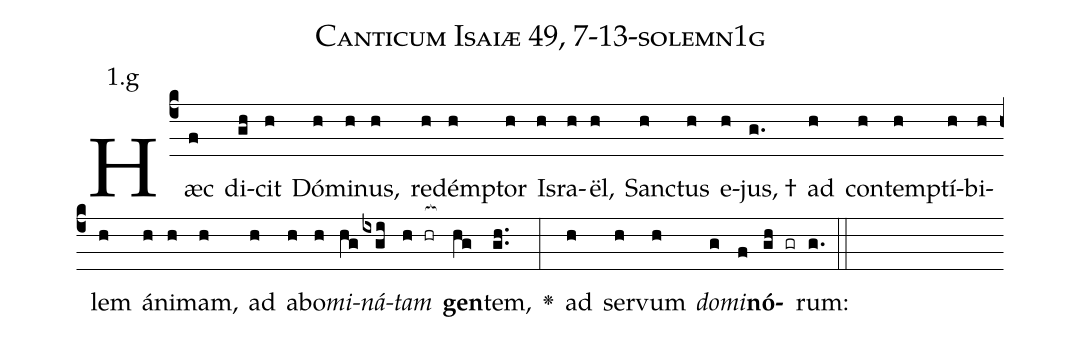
name: Canticum Isaiæ 49, 7-13-solemn1g;
annotation: 1.g;
%%
(c4)Hæc(f) di(gh)cit(h) Dó(h)mi(h)nus,(h) re(h)dém(h)ptor(h) Is(h)ra(h)ël,(h) San(h)ctus(h) e(h)jus, †(g.) ad(h) con(h)tem(h)ptí(h)bi(h)lem(h) á(h)ni(h)mam,(h) ad(h) a(h)bo(h)<i>mi</i>(hg)<i>ná</i>(ixgi)<i>tam</i>(h hr[ocb:1{]) <b>gen</b>(hg[ocb:0}])tem,(gh..) <v>\greheightstar</v>(:) ad(h) ser(h)vum(h) <i>do</i>(g)<i>mi</i>(f)<b>nó</b>(gh gr)rum:(g.) (::)


%E(h) u(h) o(g) u(f) a(gh) e.(g.) (::)
